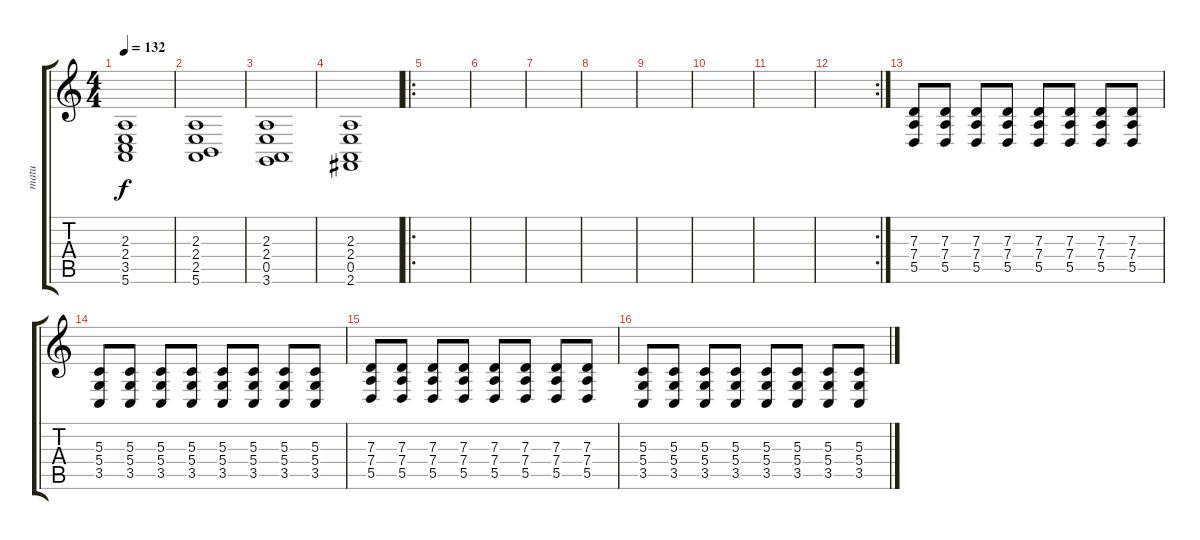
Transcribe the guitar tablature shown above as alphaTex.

\track ("matu" "matu") {instrument stringensemble1}
\staff {score tabs}
\tuning (E4 B3 G3 D3 A2 E2) {hide}
\ts (4 4)
\tempo 132
\clef g2
\ks c
(2.3 2.4 3.5 5.6).1{dy f} |
(2.3 2.4 2.5 5.6).1 |
(2.3 2.4 0.5 3.6).1 |
(2.3 2.4 0.5 2.6).1 |
\ro
|
|
|
|
|
|
|
\rc 2
|
(7.3 7.4 5.5).8 (7.3 7.4 5.5).8 (7.3 7.4 5.5).8 (7.3 7.4 5.5).8 (7.3 7.4 5.5).8 (7.3 7.4 5.5).8 (7.3 7.4 5.5).8 (7.3 7.4 5.5).8 |
(5.3 5.4 3.5).8 (5.3 5.4 3.5).8 (5.3 5.4 3.5).8 (5.3 5.4 3.5).8 (5.3 5.4 3.5).8 (5.3 5.4 3.5).8 (5.3 5.4 3.5).8 (5.3 5.4 3.5).8 |
(7.3 7.4 5.5).8 (7.3 7.4 5.5).8 (7.3 7.4 5.5).8 (7.3 7.4 5.5).8 (7.3 7.4 5.5).8 (7.3 7.4 5.5).8 (7.3 7.4 5.5).8 (7.3 7.4 5.5).8 |
(5.3 5.4 3.5).8 (5.3 5.4 3.5).8 (5.3 5.4 3.5).8 (5.3 5.4 3.5).8 (5.3 5.4 3.5).8 (5.3 5.4 3.5).8 (5.3 5.4 3.5).8 (5.3 5.4 3.5).8
